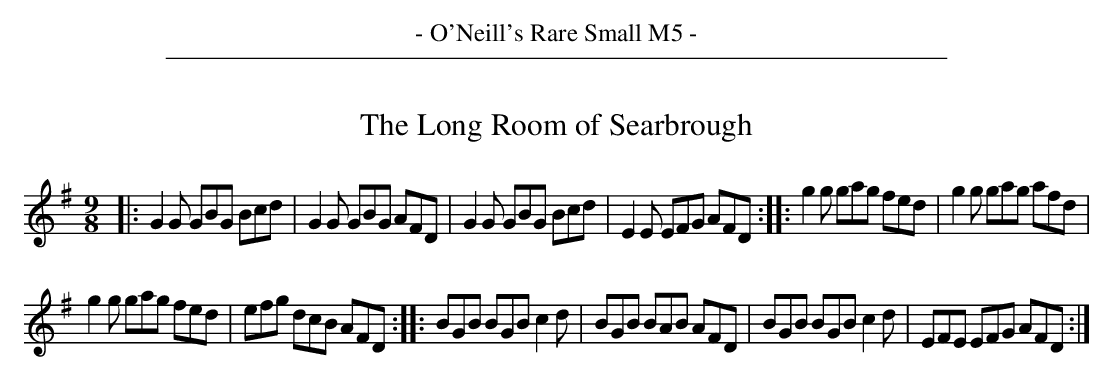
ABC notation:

X:1
T: The Long Room of Searbrough
M: 9/8
L: 1/8
K: G
|:\
G2G GBG Bcd | G2G GBG AFD | G2G GBG Bcd | E2E EFG AFD :: g2g gag fed | g2g gag afd |
g2g gag fed | efg dcB AFD :: BGB BGB c2d | BGB BAB AFD | BGB BGB c2d | EFE EFG AFD :|
